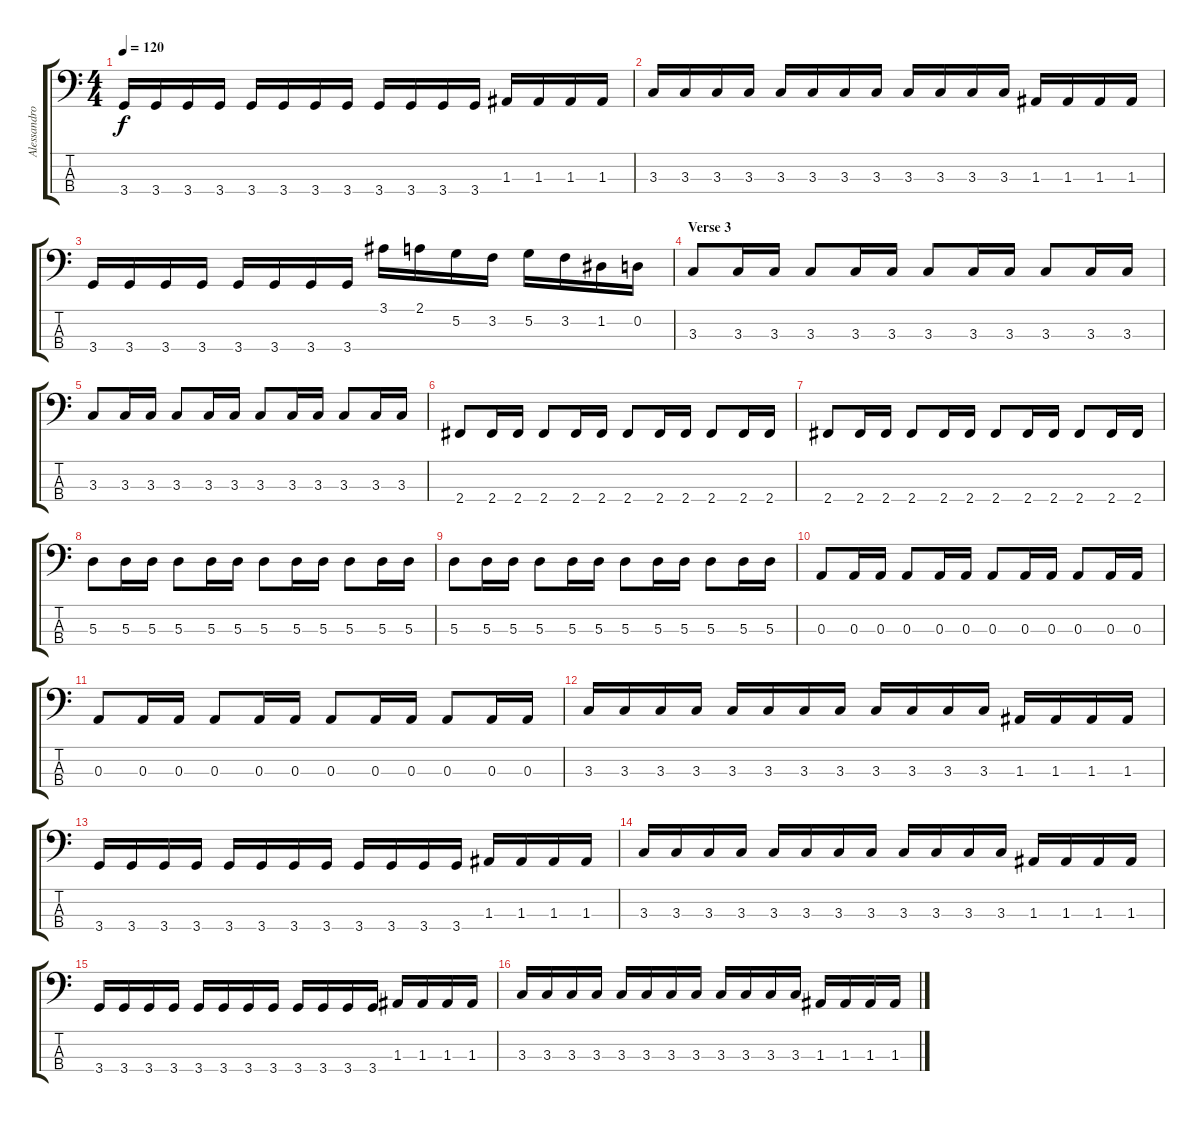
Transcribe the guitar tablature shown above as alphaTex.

\track ("Alessandro Lotta - Bass" "Alessandro") {instrument electricbassfinger}
\staff {score tabs}
\tuning (G2 D2 A1 E1) {hide}
\ts (4 4)
\tempo 120
\clef f4
\ks c
3.4.16{dy f} 3.4.16 3.4.16 3.4.16 3.4.16 3.4.16 3.4.16 3.4.16 3.4.16 3.4.16 3.4.16 3.4.16 1.3.16 1.3.16 1.3.16 1.3.16 |
3.3.16 3.3.16 3.3.16 3.3.16 3.3.16 3.3.16 3.3.16 3.3.16 3.3.16 3.3.16 3.3.16 3.3.16 1.3.16 1.3.16 1.3.16 1.3.16 |
3.4.16 3.4.16 3.4.16 3.4.16 3.4.16 3.4.16 3.4.16 3.4.16 3.1.16 2.1.16 5.2.16 3.2.16 5.2.16 3.2.16 1.2.16 0.2.16 |
\section ("" "Verse 3")
3.3.8 3.3.16 3.3.16 3.3.8 3.3.16 3.3.16 3.3.8 3.3.16 3.3.16 3.3.8 3.3.16 3.3.16 |
3.3.8 3.3.16 3.3.16 3.3.8 3.3.16 3.3.16 3.3.8 3.3.16 3.3.16 3.3.8 3.3.16 3.3.16 |
2.4.8 2.4.16 2.4.16 2.4.8 2.4.16 2.4.16 2.4.8 2.4.16 2.4.16 2.4.8 2.4.16 2.4.16 |
2.4.8 2.4.16 2.4.16 2.4.8 2.4.16 2.4.16 2.4.8 2.4.16 2.4.16 2.4.8 2.4.16 2.4.16 |
5.3.8 5.3.16 5.3.16 5.3.8 5.3.16 5.3.16 5.3.8 5.3.16 5.3.16 5.3.8 5.3.16 5.3.16 |
5.3.8 5.3.16 5.3.16 5.3.8 5.3.16 5.3.16 5.3.8 5.3.16 5.3.16 5.3.8 5.3.16 5.3.16 |
0.3.8 0.3.16 0.3.16 0.3.8 0.3.16 0.3.16 0.3.8 0.3.16 0.3.16 0.3.8 0.3.16 0.3.16 |
0.3.8 0.3.16 0.3.16 0.3.8 0.3.16 0.3.16 0.3.8 0.3.16 0.3.16 0.3.8 0.3.16 0.3.16 |
3.3.16 3.3.16 3.3.16 3.3.16 3.3.16 3.3.16 3.3.16 3.3.16 3.3.16 3.3.16 3.3.16 3.3.16 1.3.16 1.3.16 1.3.16 1.3.16 |
3.4.16 3.4.16 3.4.16 3.4.16 3.4.16 3.4.16 3.4.16 3.4.16 3.4.16 3.4.16 3.4.16 3.4.16 1.3.16 1.3.16 1.3.16 1.3.16 |
3.3.16 3.3.16 3.3.16 3.3.16 3.3.16 3.3.16 3.3.16 3.3.16 3.3.16 3.3.16 3.3.16 3.3.16 1.3.16 1.3.16 1.3.16 1.3.16 |
3.4.16 3.4.16 3.4.16 3.4.16 3.4.16 3.4.16 3.4.16 3.4.16 3.4.16 3.4.16 3.4.16 3.4.16 1.3.16 1.3.16 1.3.16 1.3.16 |
3.3.16 3.3.16 3.3.16 3.3.16 3.3.16 3.3.16 3.3.16 3.3.16 3.3.16 3.3.16 3.3.16 3.3.16 1.3.16 1.3.16 1.3.16 1.3.16
